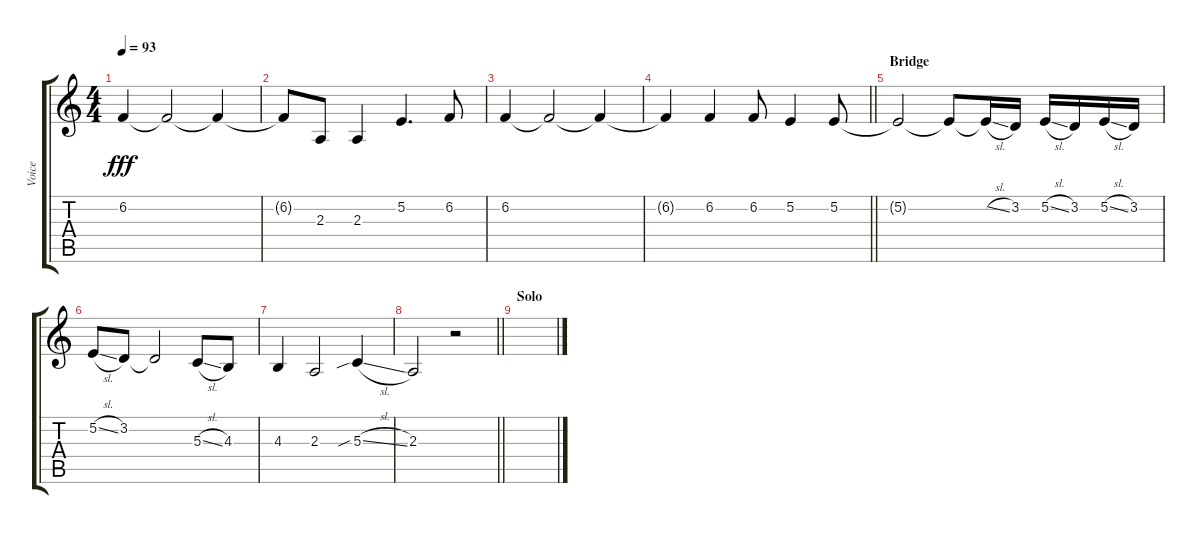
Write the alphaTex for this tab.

\track ("Voice" "Voice") {instrument tremolostrings}
\staff {score tabs}
\tuning (E4 B3 G3 D3 A2 E2) {hide}
\ts (4 4)
\tempo 93
\clef g2
\ks c
6.2.4{dy fff} 6.2{t}.2 6.2{t}.4 |
6.2{t}.8 2.3.8 2.3.4 5.2.4{d} 6.2.8 |
6.2.4 6.2{t}.2 6.2{t}.4 |
\barLineRight lightlight
6.2{t}.4 6.2.4 6.2.8 5.2.4 5.2.8 |
\section ("" "Bridge")
5.2{t}.2 5.2{t}.8 5.2{sl t}.16 3.2.16 5.2{sl}.16 3.2.16 5.2{sl}.16 3.2.16 |
5.2{sl}.8 3.2.8 3.2{t}.2 5.3{sl}.8 4.3.8 |
4.3.4 2.3.2 5.3{sib sl}.4 |
\barLineRight lightlight
2.3.2 r.2 |
\section ("" "Solo")
